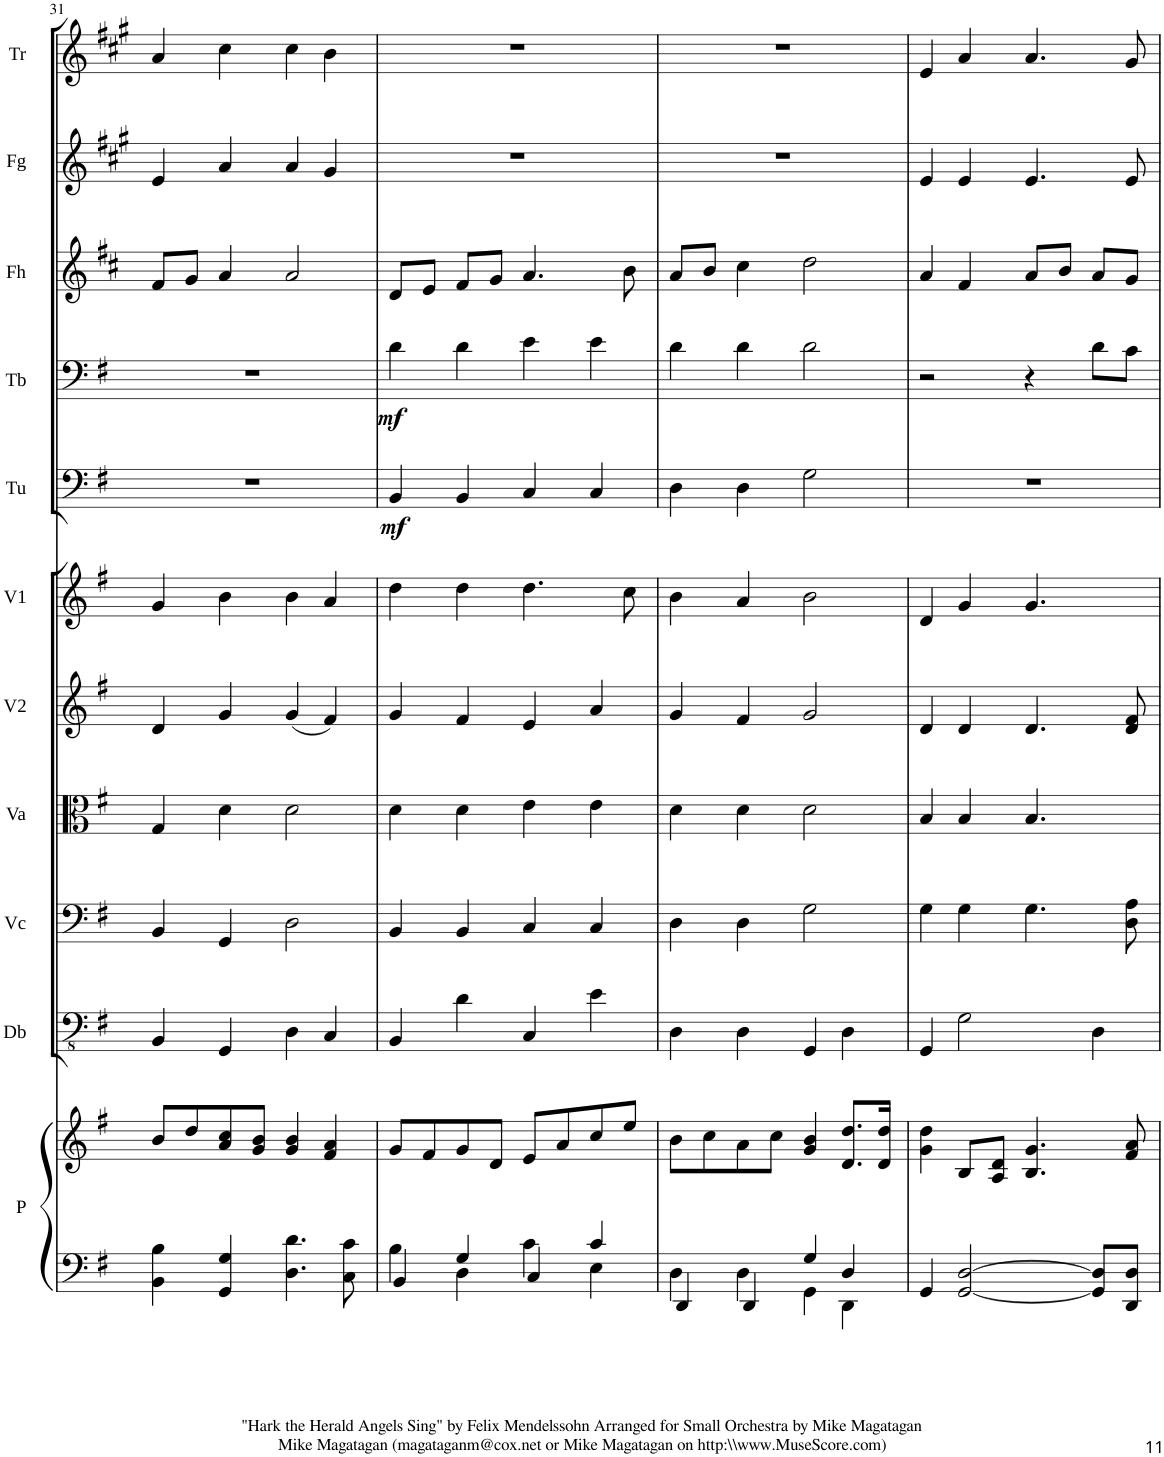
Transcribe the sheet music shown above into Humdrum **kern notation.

**kern	**kern	**kern	**kern	**kern	**kern	**kern	**kern	**dynam	**kern	**dynam	**kern	**kern	**kern
*part11	*part11	*part10	*part9	*part8	*part7	*part6	*part5	*part5	*part4	*part4	*part3	*part2	*part1
*staff12	*staff11	*staff10	*staff9	*staff8	*staff7	*staff6	*staff5	*staff5	*staff4	*staff4	*staff3	*staff2	*staff1
*I"Piano	*	*I"Bass	*I"Cello	*I"Viola	*I"Violin 2	*I"Violin 1	*I"F Tuba	*	*I"Trombone	*	*I"French Horn	*I"Flugelhorn	*I"Bb Trumpet
*I'P	*	*	*	*I'Va	*I'V2	*I'V1	*I'Tu	*	*I'Tb	*	*I'Fh	*I'Fg	*I'Tr
!!LO:PB:g=z
*clefF4	*clefG2	*clefFv4	*clefF4	*clefC3	*clefG2	*clefG2	*clefF4	*	*clefF4	*	*clefG2	*clefG2	*clefG2
*	*	*	*	*	*	*	*	*	*	*	*Trd4c7	*Trd1c2	*Trd1c2
*k[f#]	*k[f#]	*k[f#]	*k[f#]	*k[f#]	*k[f#]	*k[f#]	*k[f#]	*	*k[f#]	*	*k[f#c#]	*k[f#c#g#]	*k[f#c#g#]
*M4/4	*M4/4	*M4/4	*M4/4	*M4/4	*M4/4	*M4/4	*M4/4	*	*M4/4	*	*M4/4	*M4/4	*M4/4
*met(c)	*met(c)	*met(c)	*met(c)	*met(c)	*met(c)	*met(c)	*met(c)	*	*met(c)	*	*met(c)	*met(c)	*met(c)
=31	=31	=31	=31	=31	=31	=31	=31	=31	=31	=31	=31	=31	=31
4BB\ 4B\	8b/L	4BBB/	4BB/	4G/	4d/	4g/	1r	.	1r	.	8f#/L	4e/	4a/
.	8dd/	.	.	.	.	.	.	.	.	.	8g/J	.	.
4GG/ 4G/	8a/ 8cc/	4GGG/	4GG/	4d\	4g/	4b\	.	.	.	.	4a/	4a/	4cc#\
.	8g/ 8b/J	.	.	.	.	.	.	.	.	.	.	.	.
4.D\ 4.d\	4g/ 4b/	4DD\	2D\	2d\	(4g/	4b\	.	.	.	.	2a/	4a/	4cc#\
.	4f#/ 4a/	4CC/	.	.	4f#/)	4a/	.	.	.	.	.	4g#/	4b\
8C\ 8c\	.	.	.	.	.	.	.	.	.	.	.	.	.
=32	=32	=32	=32	=32	=32	=32	=32	=32	=32	=32	=32	=32	=32
*^	*	*	*	*	*	*	*	*	*	*	*	*	*
!	!	!	!	!	!	!	!	!	!LO:DY:b	!	!LO:DY:b	!	!	!
4BB/	4B\	8g/L	4BBB/	4BB/	4d\	4g/	4dd\	4BB/	mf	4d\	mf	8d/L	1r	1r
.	.	8f#/	.	.	.	.	.	.	.	.	.	8e/J	.	.
4G/	4D\	8g/	4D\	4BB/	4d\	4f#/	4dd\	4BB/	.	4d\	.	8f#/L	.	.
.	.	8d/J	.	.	.	.	.	.	.	.	.	8g/J	.	.
4C/	4c\	8e/L	4CC/	4C/	4e\	4e/	4.dd\	4C/	.	4e\	.	4.a/	.	.
.	.	8a/	.	.	.	.	.	.	.	.	.	.	.	.
4c/	4E\	8cc/	4E\	4C/	4e\	4a/	.	4C/	.	4e\	.	.	.	.
.	.	8ee/J	.	.	.	.	8cc\	.	.	.	.	8b\	.	.
=33	=33	=33	=33	=33	=33	=33	=33	=33	=33	=33	=33	=33	=33	=33
4DD/	4D\	8b\L	4DD\	4D\	4d\	4g/	4b\	4D\	.	4d\	.	8a/L	1r	1r
.	.	8cc\	.	.	.	.	.	.	.	.	.	8b/J	.	.
4DD/	4D\	8a\	4DD\	4D\	4d\	4f#/	4a/	4D\	.	4d\	.	4cc#\	.	.
.	.	8cc\J	.	.	.	.	.	.	.	.	.	.	.	.
4G/	4GG\	4g/ 4b/	4GGG/	2G\	2d\	2g/	2b\	2G\	.	2d\	.	2dd\	.	.
4D/	4DD\	8.d/ 8.dd/L	4DD\	.	.	.	.	.	.	.	.	.	.	.
.	.	16d/ 16dd/Jk	.	.	.	.	.	.	.	.	.	.	.	.
=34	=34	=34	=34	=34	=34	=34	=34	=34	=34	=34	=34	=34	=34	=34
4GG/	4ryy	4g\ 4dd\	4GGG/	4G\	4B/	4d/	4d/	1r	.	2r	.	4a/	4e/	4e/
[2GG/ [2D/	2.ryy	8B/L	2GG\	4G\	4B/	4d/	4g/	.	.	.	.	4f#/	4e/	4a/
.	.	8A/ 8d/J	.	.	.	.	.	.	.	.	.	.	.	.
.	.	4.B/ 4.g/	.	4.G\	4.B/	4.d/	4.g/	.	.	4r	.	8a/L	4.e/	4.a/
.	.	.	.	.	.	.	.	.	.	.	.	8b/J	.	.
8GG/] 8D/]L	.	.	4DD\	.	.	.	.	.	.	8d\L	.	8a/L	.	.
8DD/ 8D/J	.	8f#/ 8a/	.	8D\ 8A\	8ryy	8d/ 8f#/	8ryy	.	.	8c\J	.	8g/J	8e/	8g#/
*v	*v	*	*	*	*	*	*	*	*	*	*	*	*	*
=	=	=	=	=	=	=	=	=	=	=	=	=	=
*-	*-	*-	*-	*-	*-	*-	*-	*-	*-	*-	*-	*-	*-
